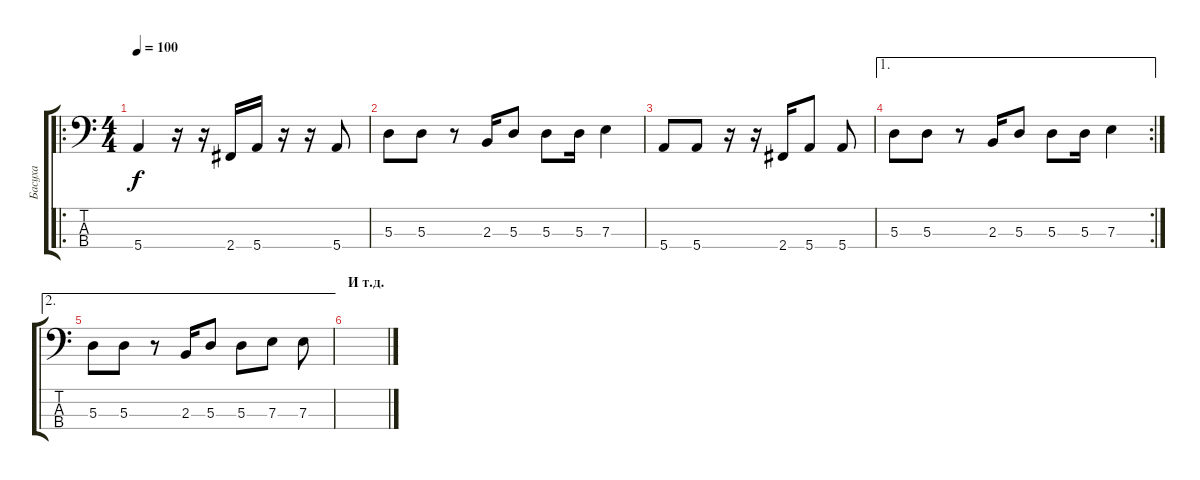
\track ("Басуха" "Басуха") {instrument electricbasspick}
\staff {score tabs}
\tuning (G2 D2 A1 E1) {hide}
\ro
\ts (4 4)
\tempo 100
\clef f4
\ks c
5.4.4{dy f} r.16 r.16 2.4.16 5.4.16 r.16 r.16 5.4.8 |
5.3.8 5.3.8 r.8 2.3.16 5.3.8 5.3.8 5.3.16 7.3.4 |
5.4.8 5.4.8 r.16 r.16 2.4.16 5.4.8 5.4.8 |
\ae 1
\rc 2
5.3.8 5.3.8 r.8 2.3.16 5.3.8 5.3.8 5.3.16 7.3.4 |
\ae 2
5.3.8 5.3.8 r.8 2.3.16 5.3.8 5.3.8 7.3.8 7.3.8 |
\section ("" "И т.д.")
